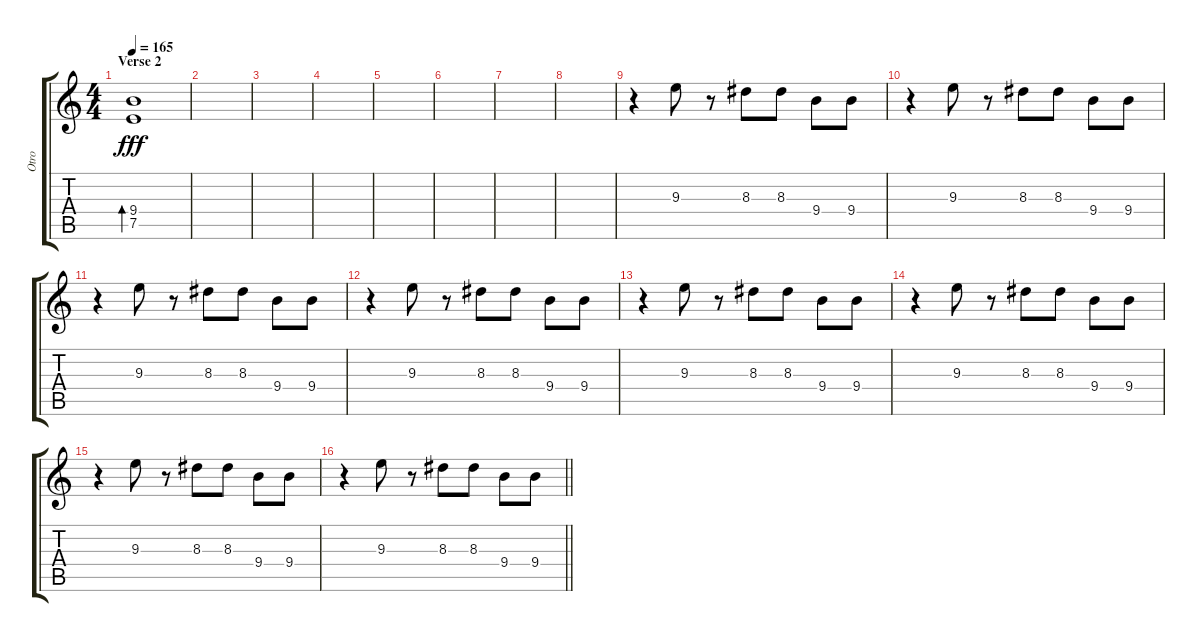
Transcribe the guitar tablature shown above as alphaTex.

\track ("Otro" "Otro") {instrument electricguitarclean}
\staff {score tabs}
\tuning (E4 B3 G3 D3 A2 E2) {hide}
\ts (4 4)
\section ("" "Verse 2")
\tempo 165
\clef g2
\ks c
(9.4 7.5).1{bd 120 dy fff} |
|
|
|
|
|
|
|
r.4 9.3.8 r.8 8.3.8 8.3.8 9.4.8 9.4.8 |
r.4 9.3.8 r.8 8.3.8 8.3.8 9.4.8 9.4.8 |
r.4 9.3.8 r.8 8.3.8 8.3.8 9.4.8 9.4.8 |
r.4 9.3.8 r.8 8.3.8 8.3.8 9.4.8 9.4.8 |
r.4 9.3.8 r.8 8.3.8 8.3.8 9.4.8 9.4.8 |
r.4 9.3.8 r.8 8.3.8 8.3.8 9.4.8 9.4.8 |
r.4 9.3.8 r.8 8.3.8 8.3.8 9.4.8 9.4.8 |
\barLineRight lightlight
r.4 9.3.8 r.8 8.3.8 8.3.8 9.4.8 9.4.8
